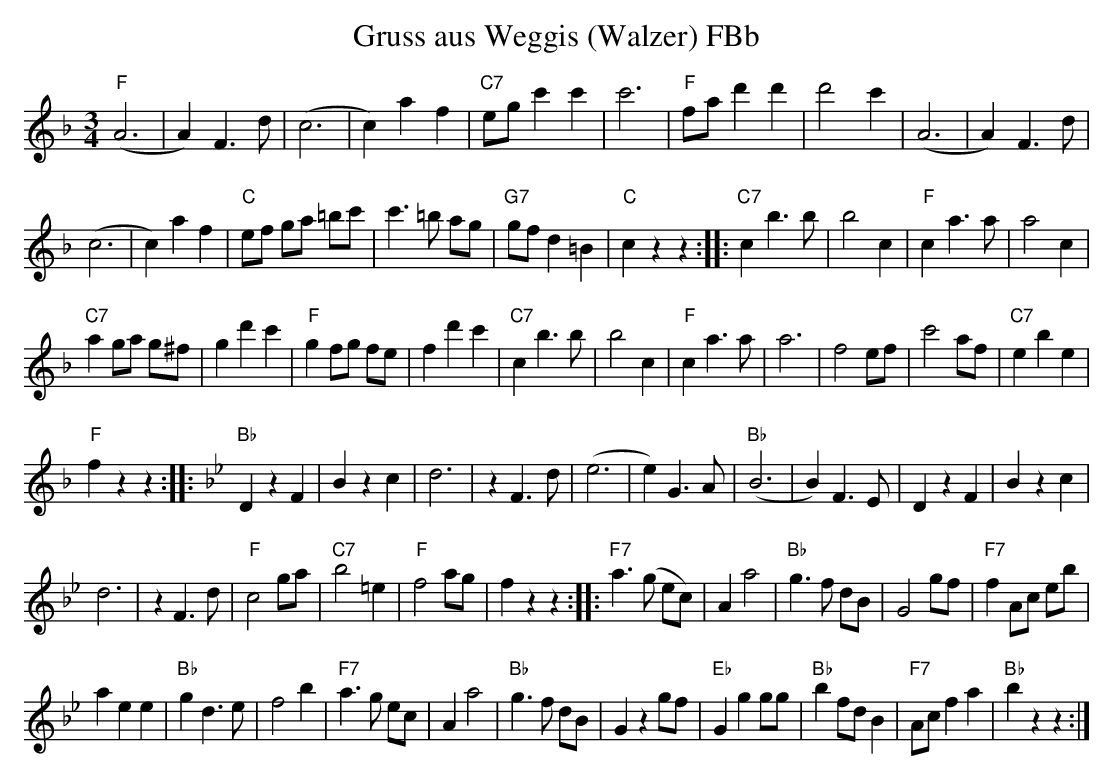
X:1
T: Gruss aus Weggis (Walzer) FBb
M:3/4
L:1/4
K:F
"F"(A3 | A) F>d | (c3 | c) af | "C7"e/g/ c'c' | c'3 | "F"f/a/ d'd' | d'2c' | (A3 | A) F>d |
(c3 | c) af | "C"e/f/ g/a/ =b/c'/ | c'>=b a/g/ | "G7"g/f/ d=B | "C"czz :: "C7"cb>b | b2c | "F"ca>a | a2c |
"C7"a g/a/ g/^f/ | gd'c' | "F"g f/g/ f/e/ | fd'c' | "C7"cb>b | b2c | "F"ca>a | a3 | f2 e/f/ | c'2 a/f/ | "C7"ebe |
"F"fzz :: [K:Bb] "Bb"DzF | Bzc | d3 | zF>d | (e3 | e) G>A | "Bb"(B3 | B) F>E | DzF | Bzc |
d3 | zF>d | "F"c2 g/a/ | "C7"b2=e | "F"f2 a/g/ | fzz :: "F7"a>(g e/c/) | Aa2 | "Bb"g>f d/B/ | G2 g/f/ | "F7"f A/c/ e/b/ |
aee | "Bb"gd>e | f2b | "F7"a>g e/c/ | Aa2 | "Bb"g>f d/B/ | Gzg/f/ | "Eb"Gg g/g/ | "Bb"b f/d/ B | "F7"A/c/ fa | "Bb"bzz :|
